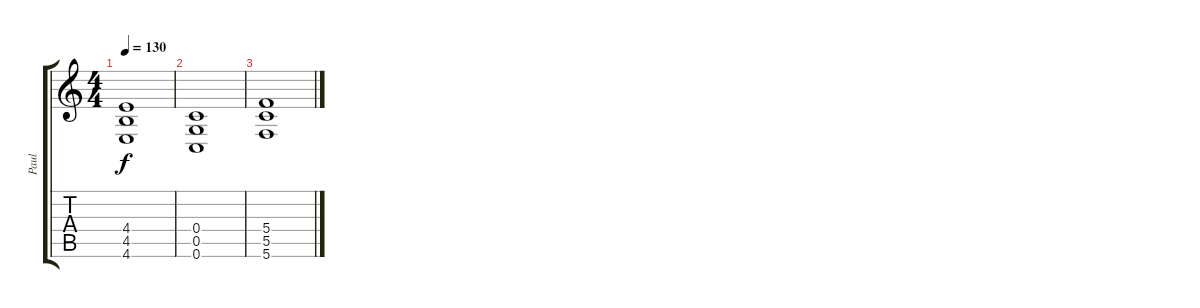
\track ("Paul" "Paul") {instrument overdrivenguitar}
\staff {score tabs}
\tuning (D4 A3 F3 C3 G2 C2) {hide}
\ts (4 4)
\tempo 130
\clef g2
\ks c
(4.4 4.5 4.6).1{dy f} |
(0.4 0.5 0.6).1 |
(5.4 5.5 5.6).1
